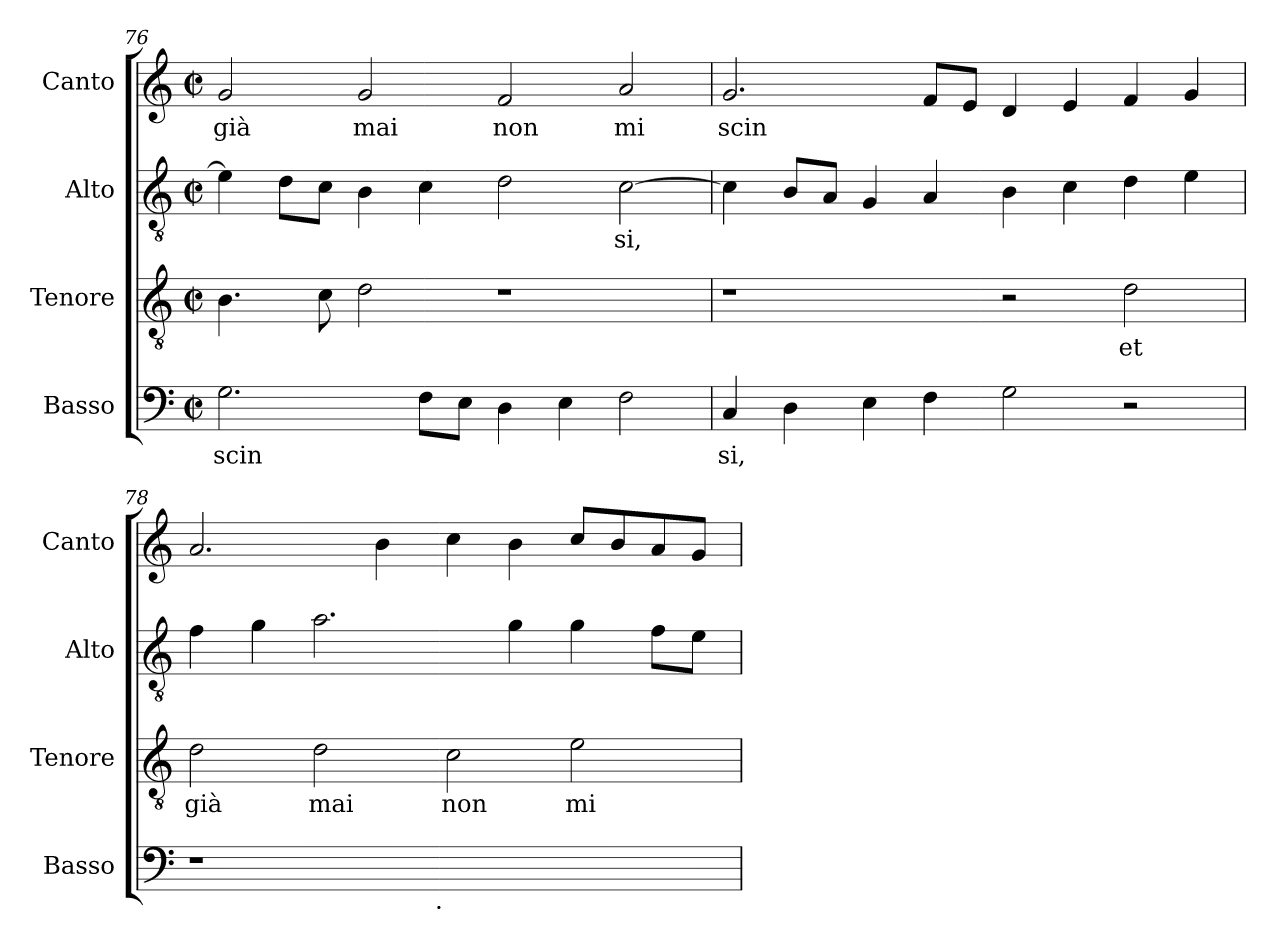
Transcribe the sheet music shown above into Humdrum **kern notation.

**kern	**text	**kern	**text	**kern	**text	**kern	**text
*part4	*part4	*part3	*part3	*part2	*part2	*part1	*part1
*staff4	*staff4	*staff3	*staff3	*staff2	*staff2	*staff1	*staff1
*I"Basso	*	*I"Tenore	*	*I"Alto	*	*I"Canto	*
*I'Basso	*	*I'Tenore	*	*I'Alto	*	*I'Canto	*
!!LO:PB:g=z
*clefF4	*	*clefGv2	*	*clefGv2	*	*clefG2	*
*k[]	*	*k[]	*	*k[]	*	*k[]	*
*C:	*	*C:	*	*C:	*	*C:	*
*M2/2	*	*M2/2	*	*M2/2	*	*M2/2	*
*met(c|)	*	*met(c|)	*	*met(c|)	*	*met(c|)	*
=76	=76	=76	=76	=76	=76	=76	=76
!	!LO:LY:b:cj	!	!LO:LY:b:cj	!	!LO:LY:b:cj	!	!LO:LY:b:cj
2.G\	scin-	4.B\	.	4e\]	--	2g/	già
!	!	!	!	!	!LO:LY:b:cj	!	!
.	.	.	.	8d\L	--	.	.
!	!	!	!LO:LY:b:cj	!	!LO:LY:b:cj	!	!
.	.	8c\	.	8c\J	--	.	.
!	!	!	!LO:LY:b:cj	!	!LO:LY:b:cj	!	!LO:LY:b:cj
.	.	2d\	.	4B\	--	2g/	mai
!	!LO:LY:b:cj	!	!	!	!LO:LY:b:cj	!	!
8F\L	--	.	.	4c\	--	.	.
!	!LO:LY:b:cj	!	!	!	!	!	!
8E\J	--	.	.	.	.	.	.
!	!LO:LY:b:cj	!	!	!	!LO:LY:b:cj	!	!LO:LY:b:cj
4D\	--	1r	.	2d\	--	2f/	non
!	!LO:LY:b:cj	!	!	!	!	!	!
4E\	--	.	.	.	.	.	.
!	!LO:LY:b:cj	!	!	!	!LO:LY:b:cj	!	!LO:LY:b:cj
2F\	--	.	.	[>2c\	-si,	2a/	mi
=77	=77	=77	=77	=77	=77	=77	=77
!	!LO:LY:b:cj	!	!	!	!LO:LY:b:cj	!	!LO:LY:b:cj
4C/	-si,	1r	.	4c\]	.	2.g/	scin-
!	!LO:LY:b:cj	!	!	!	!LO:LY:b:cj	!	!
4D\	.	.	.	8B/L	.	.	.
!	!	!	!	!	!LO:LY:b:cj	!	!
.	.	.	.	8A/J	.	.	.
!	!LO:LY:b:cj	!	!	!	!LO:LY:b:cj	!	!
4E\	.	.	.	4G/	.	.	.
!	!LO:LY:b:cj	!	!	!	!LO:LY:b:cj	!	!LO:LY:b:cj
4F\	.	.	.	4A/	.	8f/L	--
!	!	!	!	!	!	!	!LO:LY:b:cj
.	.	.	.	.	.	8e/J	--
!	!LO:LY:b:cj	!	!	!	!LO:LY:b:cj	!	!LO:LY:b:cj
2G\	.	2r	.	4B\	.	4d/	--
!	!	!	!	!	!LO:LY:b:cj	!	!LO:LY:b:cj
.	.	.	.	4c\	.	4e/	--
!	!	!	!LO:LY:b:cj	!	!LO:LY:b:cj	!	!LO:LY:b:cj
2r	.	2d\	et	4d\	.	4f/	--
!	!	!	!	!	!LO:LY:b:cj	!	!LO:LY:b:cj
.	.	.	.	4e\	.	4g/	--
=78	=78	=78	=78	=78	=78	=78	=78
!LO:TX:b:t=Typeset by Allen Garvin	!	!	!	!	!	!	!
!	!	!	!LO:LY:b:cj	!	!LO:LY:b:cj	!	!LO:LY:b:cj
*^	*	*	*	*	*	*	*
1r	2ryy	.	2d\	già	4f\	.	2.a/	--
!	!	!	!	!	!	!LO:LY:b:cj	!	!
.	.	.	.	.	4g\	.	.	.
!	!	!	!	!LO:LY:b:cj	!	!LO:LY:b:cj	!	!
.	4ryy	.	2d\	mai	2.a\	.	.	.
!	!	!	!	!	!	!	!	!LO:LY:b:cj
.	8...ryy	.	.	.	.	.	4b\	--
!	!LO:TX:b:t=.	!	!	!	!	!	!	!
.	1ryy	.	.	.	.	.	.	.
!	!	!	!	!LO:LY:b:cj	!	!	!	!LO:LY:b:cj
1ryy	.	.	2c\	non	.	.	4cc\	--
!	!	!	!	!	!	!LO:LY:b:cj	!	!LO:LY:b:cj
.	.	.	.	.	4g\	.	4b\	--
!	!	!	!	!LO:LY:b:cj	!	!LO:LY:b:cj	!	!LO:LY:b:cj
.	.	.	2e\	mi	4g\	.	8cc/L	--
!	!	!	!	!	!	!	!	!LO:LY:b:cj
.	.	.	.	.	.	.	8b/	--
!	!	!	!	!	!	!LO:LY:b:cj	!	!LO:LY:b:cj
.	.	.	.	.	8f\L	.	8a/	--
!	!	!	!	!	!	!LO:LY:b:cj	!	!LO:LY:b:cj
.	.	.	.	.	8e\J	.	8g/J	--
.	64ryy	.	.	.	.	.	.	.
*v	*v	*	*	*	*	*	*	*
=	=	=	=	=	=	=	=
*-	*-	*-	*-	*-	*-	*-	*-
